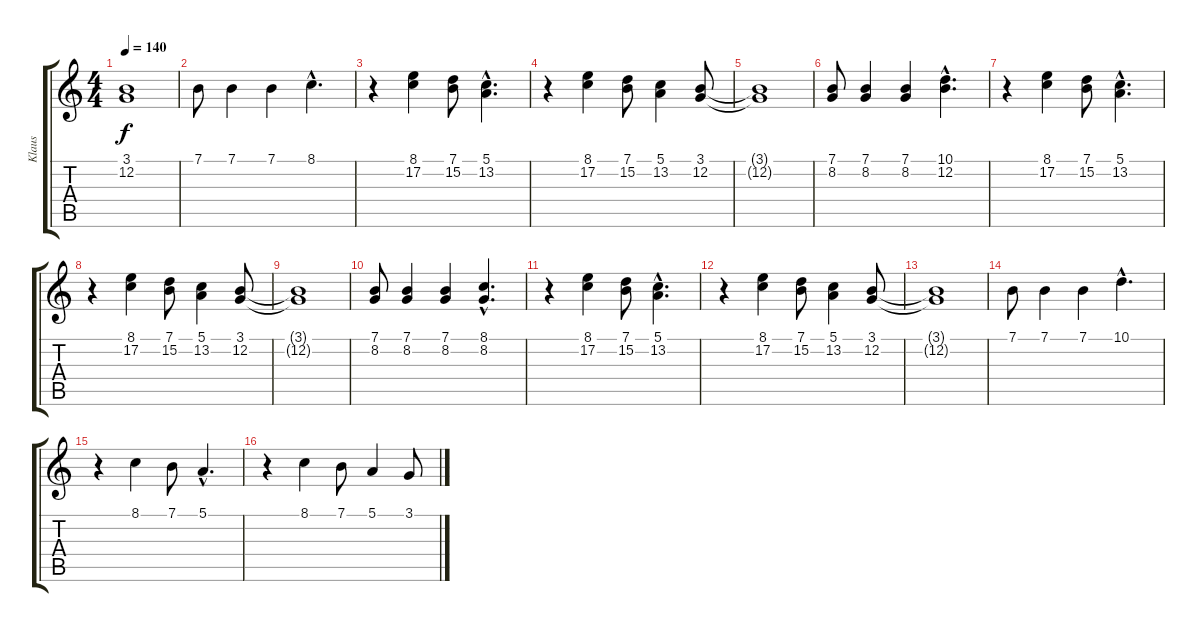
\track ("Klaus" "Klaus") {instrument fx5brightness}
\staff {score tabs}
\tuning (E4 B3 G3 D3 A2 E2) {hide}
\ts (4 4)
\tempo 140
\clef g2
\ks c
(3.1{t} 12.2{t}).1{dy f} |
7.1.8 7.1.4 7.1.4 8.1{hac}.4{d} |
r.4 (8.1 17.2).4 (7.1 15.2).8 (5.1{hac} 13.2{hac}).4{d} |
r.4 (8.1 17.2).4 (7.1 15.2).8 (5.1 13.2).4 (3.1 12.2).8 |
(3.1{t} 12.2{t}).1 |
(7.1 8.2).8 (7.1 8.2).4 (7.1 8.2).4 (10.1{hac} 12.2{hac}).4{d} |
r.4 (8.1 17.2).4 (7.1 15.2).8 (5.1{hac} 13.2{hac}).4{d} |
r.4 (8.1 17.2).4 (7.1 15.2).8 (5.1 13.2).4 (3.1 12.2).8 |
(3.1{t} 12.2{t}).1 |
(7.1 8.2).8 (7.1 8.2).4 (7.1 8.2).4 (8.1{hac} 8.2{hac}).4{d} |
r.4 (8.1 17.2).4 (7.1 15.2).8 (5.1{hac} 13.2{hac}).4{d} |
r.4 (8.1 17.2).4 (7.1 15.2).8 (5.1 13.2).4 (3.1 12.2).8 |
(3.1{t} 12.2{t}).1 |
7.1.8 7.1.4 7.1.4 10.1{hac}.4{d} |
r.4 8.1.4 7.1.8 5.1{hac}.4{d} |
r.4 8.1.4 7.1.8 5.1.4 3.1.8
